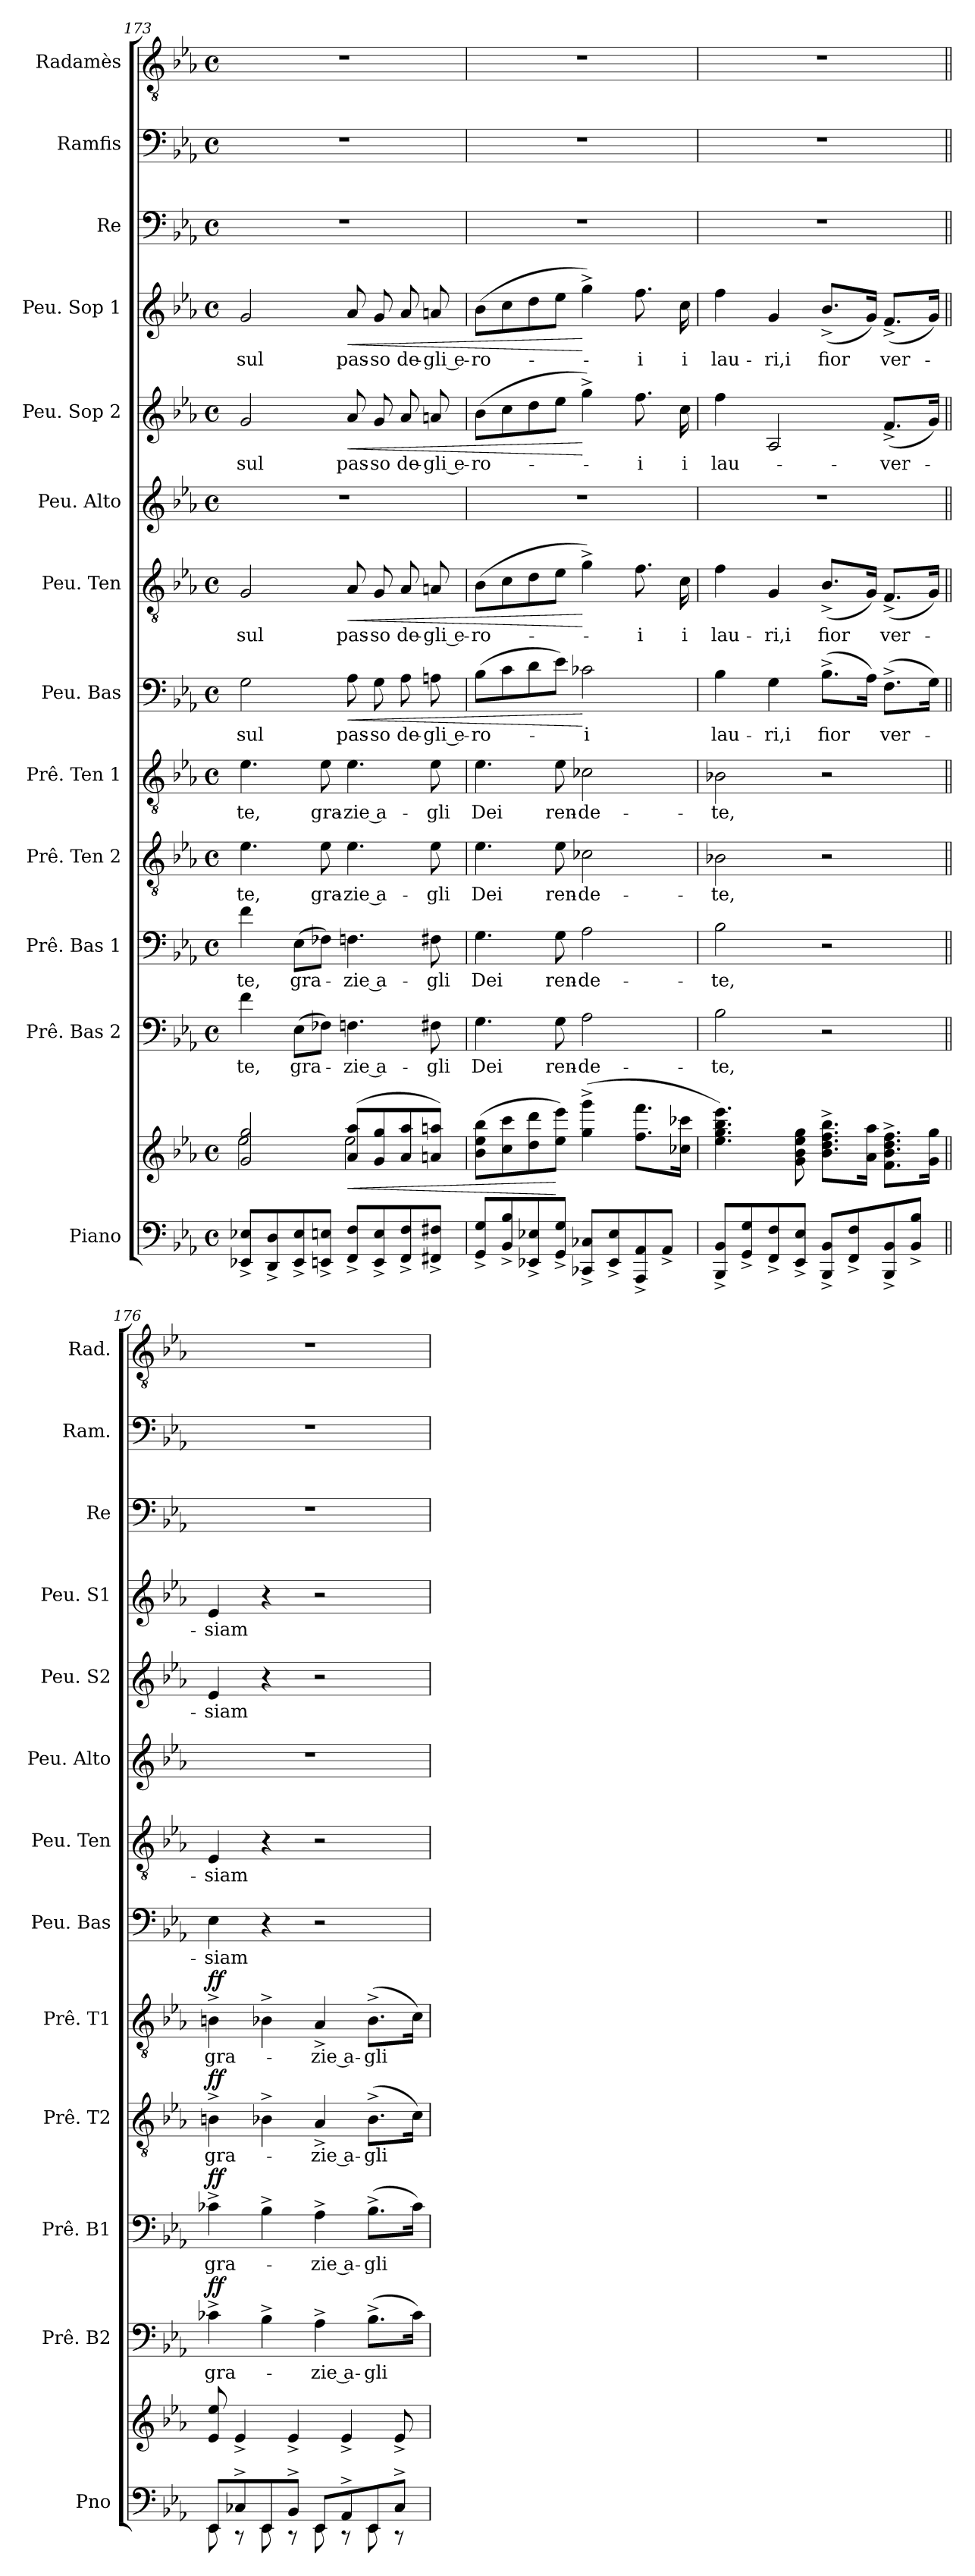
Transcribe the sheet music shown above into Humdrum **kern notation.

**kern	**kern	**dynam	**kern	**text	**dynam	**kern	**text	**dynam	**kern	**text	**dynam	**kern	**text	**dynam	**kern	**text	**dynam	**kern	**text	**dynam	**kern	**kern	**text	**dynam	**kern	**text	**dynam	**kern	**kern	**kern
*part13	*part13	*part13	*part12	*part12	*part12	*part11	*part11	*part11	*part10	*part10	*part10	*part9	*part9	*part9	*part8	*part8	*part8	*part7	*part7	*part7	*part6	*part5	*part5	*part5	*part4	*part4	*part4	*part3	*part2	*part1
*staff14	*staff13	*staff13/14	*staff12	*staff12	*staff12	*staff11	*staff11	*staff11	*staff10	*staff10	*staff10	*staff9	*staff9	*staff9	*staff8	*staff8	*staff8	*staff7	*staff7	*staff7	*staff6	*staff5	*staff5	*staff5	*staff4	*staff4	*staff4	*staff3	*staff2	*staff1
*I"Piano	*	*	*I"Prê. Bas 2	*	*	*I"Prê. Bas 1	*	*	*I"Prê. Ten 2	*	*	*I"Prê. Ten 1	*	*	*I"Peu. Bas	*	*	*I"Peu. Ten	*	*	*I"Peu. Alto	*I"Peu. Sop 2	*	*	*I"Peu. Sop 1	*	*	*I"Re	*I"Ramfis	*I"Radamès
*I'Pno	*	*	*I'Prê. B2	*	*	*I'Prê. B1	*	*	*I'Prê. T2	*	*	*I'Prê. T1	*	*	*I'Peu. Bas	*	*	*I'Peu. Ten	*	*	*I'Peu. Alto	*I'Peu. S2	*	*	*I'Peu. S1	*	*	*I'Re	*I'Ram.	*I'Rad.
!!LO:PB:g=z
*clefF4	*clefG2	*	*clefF4	*	*	*clefF4	*	*	*clefGv2	*	*	*clefGv2	*	*	*clefF4	*	*	*clefGv2	*	*	*clefG2	*clefG2	*	*	*clefG2	*	*	*clefF4	*clefF4	*clefGv2
*k[b-e-a-]	*k[b-e-a-]	*	*k[b-e-a-]	*	*	*k[b-e-a-]	*	*	*k[b-e-a-]	*	*	*k[b-e-a-]	*	*	*k[b-e-a-]	*	*	*k[b-e-a-]	*	*	*k[b-e-a-]	*k[b-e-a-]	*	*	*k[b-e-a-]	*	*	*k[b-e-a-]	*k[b-e-a-]	*k[b-e-a-]
*M4/4	*M4/4	*	*M4/4	*	*	*M4/4	*	*	*M4/4	*	*	*M4/4	*	*	*M4/4	*	*	*M4/4	*	*	*M4/4	*M4/4	*	*	*M4/4	*	*	*M4/4	*M4/4	*M4/4
*met(c)	*met(c)	*	*met(c)	*	*	*met(c)	*	*	*met(c)	*	*	*met(c)	*	*	*met(c)	*	*	*met(c)	*	*	*met(c)	*met(c)	*	*	*met(c)	*	*	*met(c)	*met(c)	*met(c)
=173	=173	=173	=173	=173	=173	=173	=173	=173	=173	=173	=173	=173	=173	=173	=173	=173	=173	=173	=173	=173	=173	=173	=173	=173	=173	=173	=173	=173	=173	=173
*	*^	*	*	*	*	*	*	*	*	*	*	*	*	*	*	*	*	*	*	*	*	*	*	*	*	*	*	*	*	*
!	!	!	!	!	!LO:LY:b:color=#0055FF	!	!	!LO:LY:b:color=#0055FF	!	!	!LO:LY:b:color=#0055FF	!	!	!LO:LY:b:color=#0055FF	!	!	!LO:LY:b:color=#0055FF	!	!	!LO:LY:b:color=#0055FF	!	!	!	!LO:LY:b:color=#0055FF	!	!	!LO:LY:b:color=#AA0000	!	!	!	!
8EE-X/^ 8E-X/^L	2g/ 2gg/	2ee-\	.	4f\	-te,	.	4f\	-te,	.	4.e-\	-te,	.	4.e-\	-te,	.	2G\	sul	.	2G/	sul	.	1r	2g/	sul	.	2g/	sul	.	1r	1r	1r
8DD/^ 8D/^	.	.	.	.	.	.	.	.	.	.	.	.	.	.	.	.	.	.	.	.	.	.	.	.	.	.	.	.	.	.	.
!	!	!	!	!	!LO:LY:b:color=#0055FF	!	!	!LO:LY:b:color=#0055FF	!	!	!	!	!	!	!	!	!	!	!	!	!	!	!	!	!	!	!	!	!	!	!
8EE-/^ 8E-/^	.	.	.	(>8E-\L	gra-	.	(>8E-\L	gra-	.	.	.	.	.	.	.	.	.	.	.	.	.	.	.	.	.	.	.	.	.	.	.
!	!	!	!	!	!	!	!	!	!	!	!LO:LY:b:color=#0055FF	!	!	!LO:LY:b:color=#0055FF	!	!	!	!	!	!	!	!	!	!	!	!	!	!	!	!	!
8EEn/^ 8En/^J	.	.	.	8F-X\J)	.	.	8F-X\J)	.	.	8e-\	gra-	.	8e-\	gra-	.	.	.	.	.	.	.	.	.	.	.	.	.	.	.	.	.
!	!	!	!LO:HP:b	!	!LO:LY:b:color=#0055FF	!	!	!LO:LY:b:color=#0055FF	!	!	!LO:LY:b:color=#0055FF	!	!	!LO:LY:b:color=#0055FF	!	!	!LO:LY:b:color=#0055FF	!LO:HP:b	!	!LO:LY:b:color=#0055FF	!LO:HP:b	!	!	!LO:LY:b:color=#0055FF	!LO:HP:b	!	!LO:LY:b:color=#AA0000	!LO:HP:b	!	!	!
8FF/^ 8F/^L	(>8a-/ 8aa-/L	2ee-\	<	4.Fn\	zie a-	.	4.Fn\	zie a-	.	4.e-\	zie a-	.	4.e-\	zie a-	.	8A-\	pas-	<	8A-/	pas-	<	.	8a-/	pas-	<	8a-/	pas-	<	.	.	.
!	!	!	!	!	!	!	!	!	!	!	!	!	!	!	!	!	!LO:LY:b:color=#0055FF	!	!	!LO:LY:b:color=#0055FF	!	!	!	!LO:LY:b:color=#0055FF	!	!	!LO:LY:b:color=#AA0000	!	!	!	!
8EE/^ 8E/^	8g/ 8gg/	.	.	.	.	.	.	.	.	.	.	.	.	.	.	8G\	-so	.	8G/	-so	.	.	8g/	-so	.	8g/	-so	.	.	.	.
!	!	!	!	!	!	!	!	!	!	!	!	!	!	!	!	!	!LO:LY:b:color=#0055FF	!	!	!LO:LY:b:color=#0055FF	!	!	!	!LO:LY:b:color=#0055FF	!	!	!LO:LY:b:color=#AA0000	!	!	!	!
8FF/^ 8F/^	8a-/ 8aa-/	.	.	.	.	.	.	.	.	.	.	.	.	.	.	8A-\	de-	.	8A-/	de-	.	.	8a-/	de-	.	8a-/	de-	.	.	.	.
!	!	!	!	!	!LO:LY:b:color=#0055FF	!	!	!LO:LY:b:color=#0055FF	!	!	!LO:LY:b:color=#0055FF	!	!	!LO:LY:b:color=#0055FF	!	!	!LO:LY:b:color=#0055FF	!	!	!LO:LY:b:color=#0055FF	!	!	!	!LO:LY:b:color=#0055FF	!	!	!LO:LY:b:color=#AA0000	!	!	!	!
8FF#X/^ 8F#X/^J	8an/ 8aan/J)	.	.	8F#X\	-gli	.	8F#X\	-gli	.	8e-\	-gli	.	8e-\	-gli	.	8An\	gli e-	.	8An/	-gli e-	.	.	8an/	-gli e-	.	8an/	-gli e-	.	.	.	.
*	*v	*v	*	*	*	*	*	*	*	*	*	*	*	*	*	*	*	*	*	*	*	*	*	*	*	*	*	*	*	*	*
=174	=174	=174	=174	=174	=174	=174	=174	=174	=174	=174	=174	=174	=174	=174	=174	=174	=174	=174	=174	=174	=174	=174	=174	=174	=174	=174	=174	=174	=174	=174
!	!	!	!	!LO:LY:b:color=#0055FF	!	!	!LO:LY:b:color=#0055FF	!	!	!LO:LY:b:color=#0055FF	!	!	!LO:LY:b:color=#0055FF	!	!	!LO:LY:b:color=#0055FF	!	!	!LO:LY:b:color=#0055FF	!	!	!	!LO:LY:b:color=#0055FF	!	!	!LO:LY:b:color=#AA0000	!	!	!	!
8GG/^ 8G/^L	(>8b-\ 8ee-\ 8bb-\L	.	4.G\	Dei	.	4.G\	Dei	.	4.e-\	Dei	.	4.e-\	Dei	.	(>8B-\L	ro-	.	(>8B-\L	-ro-	.	1r	(>8b-\L	-ro-	.	(>8b-\L	-ro-	.	1r	1r	1r
8BB-/^ 8B-/^	8cc\ 8ccc\	.	.	.	.	.	.	.	.	.	.	.	.	.	8c\	.	.	8c\	.	.	.	8cc\	.	.	8cc\	.	.	.	.	.
8EE-X/^ 8E-X/^	8dd\ 8ddd\	.	.	.	.	.	.	.	.	.	.	.	.	.	8d\	.	.	8d\	.	.	.	8dd\	.	.	8dd\	.	.	.	.	.
!	!	!	!	!LO:LY:b:color=#0055FF	!	!	!LO:LY:b:color=#0055FF	!	!	!LO:LY:b:color=#0055FF	!	!	!LO:LY:b:color=#0055FF	!	!	!	!	!	!	!	!	!	!	!	!	!	!	!	!	!
8GG/^ 8G/^J	8ee-\ 8eee-\J)	[	8G\	ren-	.	8G\	ren-	.	8e-\	ren-	.	8e-\	ren-	.	8e-\J)	.	.	8e-\J	.	.	.	8ee-\J	.	.	8ee-\J	.	.	.	.	.
!	!	!	!	!LO:LY:b:color=#0055FF	!	!	!LO:LY:b:color=#0055FF	!	!	!LO:LY:b:color=#0055FF	!	!	!LO:LY:b:color=#0055FF	!	!	!LO:LY:b:color=#0055FF	!	!	!	!	!	!	!	!	!	!	!	!	!	!
8CC-X/^ 8C-X/^L	(>4gg\^ 4ggg\^	.	2A-\	-de-	.	2A-\	-de-	.	2c-X\	-de-	.	2c-X\	-de-	.	2c-X\	-i	[	4g^\)	.	[	.	4gg^\)	.	[	4gg^\)	.	[	.	.	.
8EE-/^ 8E-/^	.	.	.	.	.	.	.	.	.	.	.	.	.	.	.	.	.	.	.	.	.	.	.	.	.	.	.	.	.	.
!	!	!	!	!	!	!	!	!	!	!	!	!	!	!	!	!	!	!	!LO:LY:b:color=#0055FF	!	!	!	!LO:LY:b:color=#0055FF	!	!	!LO:LY:b:color=#AA0000	!	!	!	!
8AAA-/^ 8AA-/^	8.ff\ 8.fff\L	.	.	.	.	.	.	.	.	.	.	.	.	.	.	.	.	8.f\	i	.	.	8.ff\	i	.	8.ff\	i	.	.	.	.
8AA-^/J	.	.	.	.	.	.	.	.	.	.	.	.	.	.	.	.	.	.	.	.	.	.	.	.	.	.	.	.	.	.
!	!	!	!	!	!	!	!	!	!	!	!	!	!	!	!	!	!	!	!LO:LY:b:color=#0055FF	!	!	!	!LO:LY:b:color=#0055FF	!	!	!LO:LY:b:color=#AA0000	!	!	!	!
.	16cc-X\ 16ccc-X\Jk	.	.	.	.	.	.	.	.	.	.	.	.	.	.	.	.	16c\	i	.	.	16cc\	i	.	16cc\	i	.	.	.	.
=175	=175	=175	=175	=175	=175	=175	=175	=175	=175	=175	=175	=175	=175	=175	=175	=175	=175	=175	=175	=175	=175	=175	=175	=175	=175	=175	=175	=175	=175	=175
!	!	!	!	!LO:LY:b:color=#0055FF	!	!	!LO:LY:b:color=#0055FF	!	!	!LO:LY:b:color=#0055FF	!	!	!LO:LY:b:color=#0055FF	!	!	!LO:LY:b:color=#0055FF	!	!	!LO:LY:b:color=#0055FF	!	!	!	!LO:LY:b:color=#0055FF	!	!	!LO:LY:b:color=#AA0000	!	!	!	!
8BBB-/^ 8BB-/^L	4.ee-\ 4.gg\ 4.bb-\ 4.eee-\)	.	2B-\	-te,	.	2B-\	-te,	.	2B-X\	-te,	.	2B-X\	-te,	.	4B-\	lau-	.	4f\	lau-	.	1r	4ff\	lau-	.	4ff\	lau-	.	1r	1r	1r
8GG/^ 8G/^	.	.	.	.	.	.	.	.	.	.	.	.	.	.	.	.	.	.	.	.	.	.	.	.	.	.	.	.	.	.
!	!	!	!	!	!	!	!	!	!	!	!	!	!	!	!	!LO:LY:b:color=#0055FF	!	!	!LO:LY:b:color=#0055FF	!	!	!	!	!	!	!LO:LY:b:color=#AA0000	!	!	!	!
8FF/^ 8F/^	.	.	.	.	.	.	.	.	.	.	.	.	.	.	4G\	-ri,i	.	4G/	-ri,i	.	.	2A-/	.	.	4g/	-ri,i	.	.	.	.
8EE-/^ 8E-/^J	8g\ 8b-\ 8ee-\ 8gg\	.	.	.	.	.	.	.	.	.	.	.	.	.	.	.	.	.	.	.	.	.	.	.	.	.	.	.	.	.
!	!	!	!	!	!	!	!	!	!	!	!	!	!	!	!	!LO:LY:b:color=#0055FF	!	!	!LO:LY:b:color=#0055FF	!	!	!	!	!	!	!LO:LY:b:color=#AA0000	!	!	!	!
8BBB-/^ 8BB-/^L	8.b-\^ 8.dd\^ 8.ff\^ 8.bb-\^L	.	2r	.	.	2r	.	.	2r	.	.	2r	.	.	(>8.B-^\L	fior	.	(<8.B-^/L	fior	.	.	.	.	.	(<8.b-^/L	fior	.	.	.	.
8FF/^ 8F/^	.	.	.	.	.	.	.	.	.	.	.	.	.	.	.	.	.	.	.	.	.	.	.	.	.	.	.	.	.	.
.	16a-\ 16aa-\Jk	.	.	.	.	.	.	.	.	.	.	.	.	.	16A-\Jk)	.	.	16G/Jk)	.	.	.	.	.	.	16g/Jk)	.	.	.	.	.
!	!	!	!	!	!	!	!	!	!	!	!	!	!	!	!	!LO:LY:b:color=#0055FF	!	!	!LO:LY:b:color=#0055FF	!	!	!	!LO:LY:b:color=#0055FF	!	!	!LO:LY:b:color=#AA0000	!	!	!	!
8BBB-/^ 8BB-/^	8.f\^ 8.b-\^ 8.dd\^ 8.ff\^L	.	.	.	.	.	.	.	.	.	.	.	.	.	(>8.F^\L	ver-	.	(<8.F^/L	ver-	.	.	(<8.f^/L	ver-	.	(<8.f^/L	ver-	.	.	.	.
8BB-/^ 8B-/^J	.	.	.	.	.	.	.	.	.	.	.	.	.	.	.	.	.	.	.	.	.	.	.	.	.	.	.	.	.	.
.	16g\ 16gg\Jk	.	.	.	.	.	.	.	.	.	.	.	.	.	16G\Jk)	.	.	16G/Jk)	.	.	.	16g/Jk)	.	.	16g/Jk)	.	.	.	.	.
!!LO:PB:g=z
=176||	=176||	=176||	=176||	=176||	=176||	=176||	=176||	=176||	=176||	=176||	=176||	=176||	=176||	=176||	=176||	=176||	=176||	=176||	=176||	=176||	=176||	=176||	=176||	=176||	=176||	=176||	=176||	=176||	=176||	=176||
*^	*	*	*	*	*	*	*	*	*	*	*	*	*	*	*	*	*	*	*	*	*	*	*	*	*	*	*	*	*	*
!	!	!	!	!	!LO:LY:b:color=#0055FF	!LO:DY:a	!	!LO:LY:b:color=#0055FF	!LO:DY:a	!	!LO:LY:b:color=#0055FF	!LO:DY:a	!	!LO:LY:b:color=#0055FF	!LO:DY:a	!	!LO:LY:b:color=#0055FF	!	!	!LO:LY:b:color=#0055FF	!	!	!	!LO:LY:b:color=#0055FF	!	!	!LO:LY:b:color=#AA0000	!	!	!	!
8EE-/L	8EE-\	8e-/ 8ee-/	.	4c-X^\	gra-	ff	4c-X^\	gra-	ff	4Bn^\	gra-	ff	4Bn^\	gra-	ff	4E-\	siam	.	4E-/	siam	.	1r	4e-/	siam	.	4e-/	siam	.	1r	1r	1r
8C-X^/	8r	4e-^/	.	.	.	.	.	.	.	.	.	.	.	.	.	.	.	.	.	.	.	.	.	.	.	.	.	.	.	.	.
8EE-/	8EE-\	.	.	4B-^\	.	.	4B-^\	.	.	4B-X^\	.	.	4B-X^\	.	.	4r	.	.	4r	.	.	.	4r	.	.	4r	.	.	.	.	.
8BB-^/J	8r	4e-^/	.	.	.	.	.	.	.	.	.	.	.	.	.	.	.	.	.	.	.	.	.	.	.	.	.	.	.	.	.
!	!	!	!	!	!LO:LY:b:color=#0055FF	!	!	!LO:LY:b:color=#0055FF	!	!	!LO:LY:b:color=#0055FF	!	!	!LO:LY:b:color=#0055FF	!	!	!	!	!	!	!	!	!	!	!	!	!	!	!	!	!
8EE-/L	8EE-\	.	.	4A-^\	zie a-	.	4A-^\	zie a-	.	4A-^/	zie a-	.	4A-^/	zie a-	.	2r	.	.	2r	.	.	.	2r	.	.	2r	.	.	.	.	.
8AA-^/	8r	4e-^/	.	.	.	.	.	.	.	.	.	.	.	.	.	.	.	.	.	.	.	.	.	.	.	.	.	.	.	.	.
!	!	!	!	!	!LO:LY:b:color=#0055FF	!	!	!LO:LY:b:color=#0055FF	!	!	!LO:LY:b:color=#0055FF	!	!	!LO:LY:b:color=#0055FF	!	!	!	!	!	!	!	!	!	!	!	!	!	!	!	!	!
8EE-/	8EE-\	.	.	(>8.B-^\L	-gli	.	(>8.B-^\L	-gli	.	(>8.B-^\L	-gli	.	(>8.B-^\L	-gli	.	.	.	.	.	.	.	.	.	.	.	.	.	.	.	.	.
8C-^/J	8r	8e-^/	.	.	.	.	.	.	.	.	.	.	.	.	.	.	.	.	.	.	.	.	.	.	.	.	.	.	.	.	.
.	.	.	.	16c-\Jk)	.	.	16c-\Jk)	.	.	16c\Jk)	.	.	16c\Jk)	.	.	.	.	.	.	.	.	.	.	.	.	.	.	.	.	.	.
*v	*v	*	*	*	*	*	*	*	*	*	*	*	*	*	*	*	*	*	*	*	*	*	*	*	*	*	*	*	*	*	*
=	=	=	=	=	=	=	=	=	=	=	=	=	=	=	=	=	=	=	=	=	=	=	=	=	=	=	=	=	=	=
*-	*-	*-	*-	*-	*-	*-	*-	*-	*-	*-	*-	*-	*-	*-	*-	*-	*-	*-	*-	*-	*-	*-	*-	*-	*-	*-	*-	*-	*-	*-
